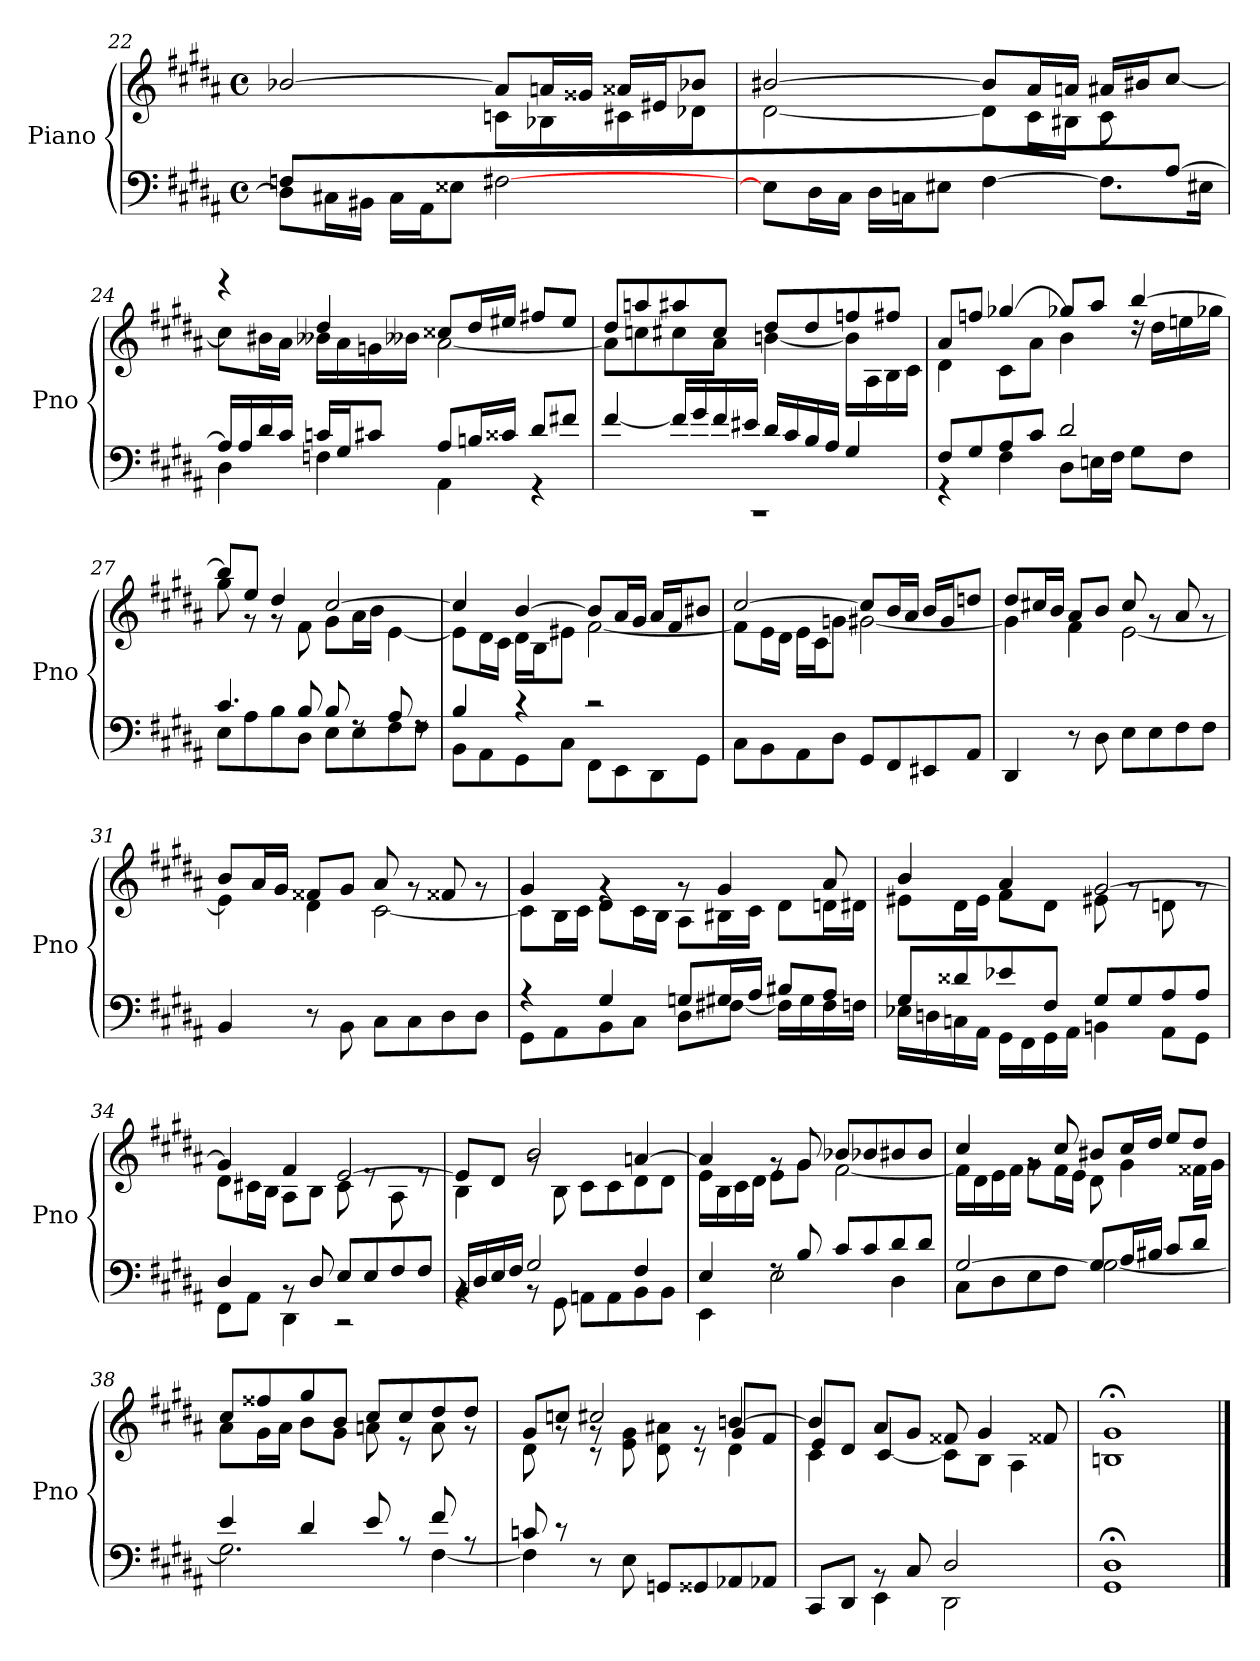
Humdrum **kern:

**kern	**kern
*part1	*part1
*staff2	*staff1
*I"Piano	*
*I'Pno	*
*clefF4	*clefG2
*k[f#c#g#d#a#]	*k[f#c#g#d#a#]
*M4/4	*M4/4
*met(c)	*met(c)
=22	=22
*^	*^
8Fni/L	8D#\L]	[2b-Xi/	8ryy
2..ryy	16C#X\L	.	8d#\
.	16BB#X\JJ	.	.
.	16C#\LL	.	8e#X\
.	16AA#\J	.	.
.	8E##Xi\J	.	8gni\J
.	[2F#i\	8a#/L]	8cni\L
.	.	16ani/L	8B-Xi\
.	.	16g##Xi/JJ	.
.	.	16a##Xi/LL	8c#Xi\
.	.	16e#X/J	.
.	.	8b-Xi/J	8d-Xi\J
!!LO:LB:g=z	!!
=23	=23	=23	=23
2..ryy	8E#\L]	[2b#X/	[2d#\
.	16D#\L	.	.
.	16C#\JJ	.	.
.	16D#\LL	.	.
.	16Cni\J	.	.
.	8E#X\J	.	.
.	[4F#\	8b#/L]	8d#\L]
.	.	16a#/L	16c#\L
.	.	16ani/JJ	16B#X\JJ
.	8.F#\L]	16a#/LL	8c#\L
.	.	16b#X/J	.
[8A#/J	.	[8cc#/J	8ryy
.	16E#X\Jk	.	.
=24	=24	=24	=24
16A#/LL]	4D#\	8cc#\L]	4reee
16A#/	.	.	.
16d#/	.	16b#X\L	.
16c#/JJ	.	16a#\JJ	.
16cni/LL	4Fni\	4dd#/	16b--Xi\LL
16G#/J	.	.	16a#\
8c#i/J	.	.	16gni\
.	.	.	16b--Xi\JJ
8A#/L	4AA#\	8cc##X/L	[2a#\
16Bn/L	.	16dd#/L	.
16c##X/JJ	.	16ee#X/JJ	.
8d#/L	4r	8ff#X/L	.
8f#Xi/J	.	8ee#/J	.
!!LO:LB:g=z	!!
=25	=25	=25	=25
1rCC	[4f#/	8dd#/L	8a#\L]
.	.	8aani/	8ccni\
.	16f#/LL]	8aa#/	8cc#\
.	16g#/	.	.
.	16f#/	8cc#/J	8a#\J
.	16e#X/JJ	.	.
.	16d#/LL	8dd#/L	[4bn\
.	16c#/	.	.
.	16B/	8dd#/	.
.	16A#/JJ	.	.
.	4G#/	8ffni/	16b\LL]
.	.	.	16A#\
.	.	8ff#i/J	16B\
.	.	.	16c#\JJ
!!LO:PB:g=z	!!
=26	=26	=26	=26
8F#/L	4r	8a#/L	4d#\
8G#/	.	8ffni/J	.
8A#/	4F#\	[4gg-Xi/	8c#\L
8c#/J	.	.	8a#\J
2d#/	8D#\L	8gg-Xi/L]	4b\
.	16En\L	8aa#/J	.
.	16F#\JJ	.	.
.	8G#\L	[4bb/	16rdd
.	.	.	16dd#\LL
.	8F#\J	.	16een\
.	.	.	16gg-Xi\JJ
=27	=27	=27	=27
4.c#/	8E\L	8bb/L]	8gg#\
.	8A#\	8ee/J	8r
.	8B\	4dd#/	8r
8B/	8D#\J	.	8f#\
8B/	8E\L	[2cc#/	8g#\L
8rF	8E\	.	16a#\L
.	.	.	16b\JJ
8A#/	8F#\	.	[4e\
8rF	8F#\J	.	.
=28	=28	=28	=28
4B/	8BB\L	4cc#/]	8e\L]
.	8AA#\	.	16d#\L
.	.	.	16c#\JJ
4r	8GG#\	[4b/	16d#\LL
.	.	.	16B\J
.	8C#\J	.	8e#X\J
2r	8FF#\L	8b/L]	[2f#\
.	8EE\	16a#/L	.
.	.	16g#/JJ	.
.	8DD#\	16a#/LL	.
.	.	16f#/J	.
.	8GG#\J	8b#X/J	.
*v	*v	*	*
!!LO:LB:g=z	!!
=29	=29	=29
8C#\L	[2cc#/	8f#\L]
8BB\	.	16e\L
.	.	16d#\JJ
8AA#\	.	16e\LL
.	.	16c#\J
8D#\J	.	8gni\J
8GG#/L	8cc#/L]	[2g#\
8FF#/	16b/L	.
.	16a#/JJ	.
8EE#X/	16b/LL	.
.	16g#/J	.
8AA#/J	8ddni/J	.
!!LO:LB:g=z	!!
=30	=30	=30
4DD#/	8dd#/L	4g#\]
.	16cc#X/L	.
.	16b/JJ	.
8r	8a#/L	4f#\
8D#\	8b/J	.
8E\L	8cc#/	[2e\
8E\	8rg	.
8F#\	8a#/	.
8F#\J	8rg	.
=31	=31	=31
4BB/	8b/L	4e\]
.	16a#/L	.
.	16g#/JJ	.
8r	8f##X/L	4d#\
8BB\	8g#/J	.
8C#\L	8a#/	[2c#\
8C#\	8rg	.
8D#\	8f##X/	.
8D#\J	8rg	.
=32	=32	=32
*^	*	*
4r	8GG#\L	4g#/	8c#\L]
.	8AA#\	.	16B\L
.	.	.	16c#\JJ
4G#/	8BB\	4rg	8d#\L
.	8C#\J	.	16c#\L
.	.	.	16B\JJ
8Gni/L	8D#\L	8rg	8A#\L
16G#/L	[8F#X\J	4g#/	16B#X\L
16A#/JJ	.	.	16c#\JJ
8B#X/L	16F#\LL]	.	8d#\L
.	16G#\	.	.
8A#/J	16F#\	8a#/	16dni\L
.	16Fni\JJ	.	16d#\JJ
!!LO:LB:g=z	!!
=33	=33	=33	=33
8G#/L	16E-Xi\LL	4b/	8e#X\L
.	16Dni\	.	.
8d##Xi/	16Cni\	.	16d#\L
.	16AA#\JJ	.	16e#\JJ
8e-Xi/	16GG#\LL	4a#/	8f#\L
.	16FF#\	.	.
8F#/J	16GG#\	.	8d#\J
.	16AA#\JJ	.	.
8G#/L	4BBn\	[2g#/	8e#X\
8G#/	.	.	8rg
8A#/	8AA#\L	.	8dni\
8A#/J	8GG#\J	.	8rg
=34	=34	=34	=34
4D#/	8FF#\L	4g#/]	8d#\L
.	8AA#\J	.	16c#X\L
.	.	.	16B\JJ
8rBB	4DD#\	4f#/	8A#\L
8D#/	.	.	8B\J
8E/L	2r	[2e/	8c#\
8E/	.	.	8re
8F#/	.	.	8A#\
8F#/J	.	.	8re
=35	=35	=35	=35
16BB/LL	4rBB	8e/L]	4B\
16D#/	.	.	.
16E/	.	8d#/J	.
16F#/JJ	.	.	.
2G#/	8rBB	2b/	8rg
.	8GG#\	.	8B\
.	8AAn\L	.	8c#\L
.	8AA\	.	8c#\
4F#/	8BB\	[4an/	8d#\
.	8BB\J	.	8d#\J
!!LO:LB:g=z	!!
=36	=36	=36	=36
4E/	4EE\	4a/]	16e\LL
.	.	.	16B\
.	.	.	16c#\
.	.	.	16d#\JJ
8rF	2E\	8rg	8e\L
8B/	.	8g#/	8g#\J
8c#/L	.	8b-Xi/L	[2f#\
8c#/	.	8b-Xi/	.
8d#/	4D#\	8b#X/	.
8d#/J	.	8b#/J	.
=37	=37	=37	=37
[2G#/	8C#\L	4cc#/	16f#\LL]
.	.	.	16d#\
.	8D#\	.	16e\
.	.	.	16f#\JJ
.	8E\	8rg	8g#\L
.	8F#\J	8cc#/	16f#\L
.	.	.	16e\JJ
8G#/L]	[2G#\	8b#X/L	8d#\
16A#/L	.	16cc#/L	4g#\
16B#X/JJ	.	16dd#/JJ	.
8c#/L	.	8ee/L	.
8d#/J	.	8dd#/J	16f##X\LL
.	.	.	16g#\JJ
=38	=38	=38	=38
4e/	2.G#\]	8cc#/L	8a#\L
.	.	8ff##X/	16g#\L
.	.	.	16a#\JJ
4d#/	.	8gg#/	8b\L
.	.	8b/J	8g#\J
8e/	.	8cc#/L	8an\
8rA	.	8cc#/	8r
8f#/	[4F#\	8dd#/	8a\
8rA	.	8dd#/J	8r
!!LO:PB:g=z
=39	=39	=39	=39
*	*^	*^	*^
8cni/	4ryy	4F#\]	8g#/L	8d#\	8ryy	4ryy
4ryy	.	.	8ccni/J	8rg	8rCC	.
.	8r	2.ryy	2cc#/	8rg	8rc	2.ryy
4ryy	8E\	.	.	8e\ 8g#\	4ryy	.
.	8GGni/L	.	.	8d#\ 8a#X\	.	.
4.ryy	8GG##i/	.	.	8rg	8rc	.
.	8AA-Xi/	.	[4bn/	4d#\	8g#/L	.
.	8AA-Xi/J	.	.	.	8f#/J	.
=40	=40	=40	=40	=40	=40	=40
4ryy	8CC#/L	4ryy	4b/]	4c#\	8e/L	4ryy
.	8DD#/J	.	.	.	8d#/J	.
2.ryy	8rBB	4EE\	8a#/L	[4c#/	2.ryy	2.ryy
.	8C#/	.	8g#/J	.	.	.
.	2D#/	2DD#\	8f##X/	8c#\L]	.	.
.	.	.	4g#/	8B\J	.	.
.	.	.	.	4A#\	.	.
.	.	.	8f##X/	.	.	.
*v	*v	*v	*	*	*	*
*	*v	*v	*v	*v
=41	=41
1GG#; 1D#;	1Bn;< 1g#;<
==	==
*-	*-
